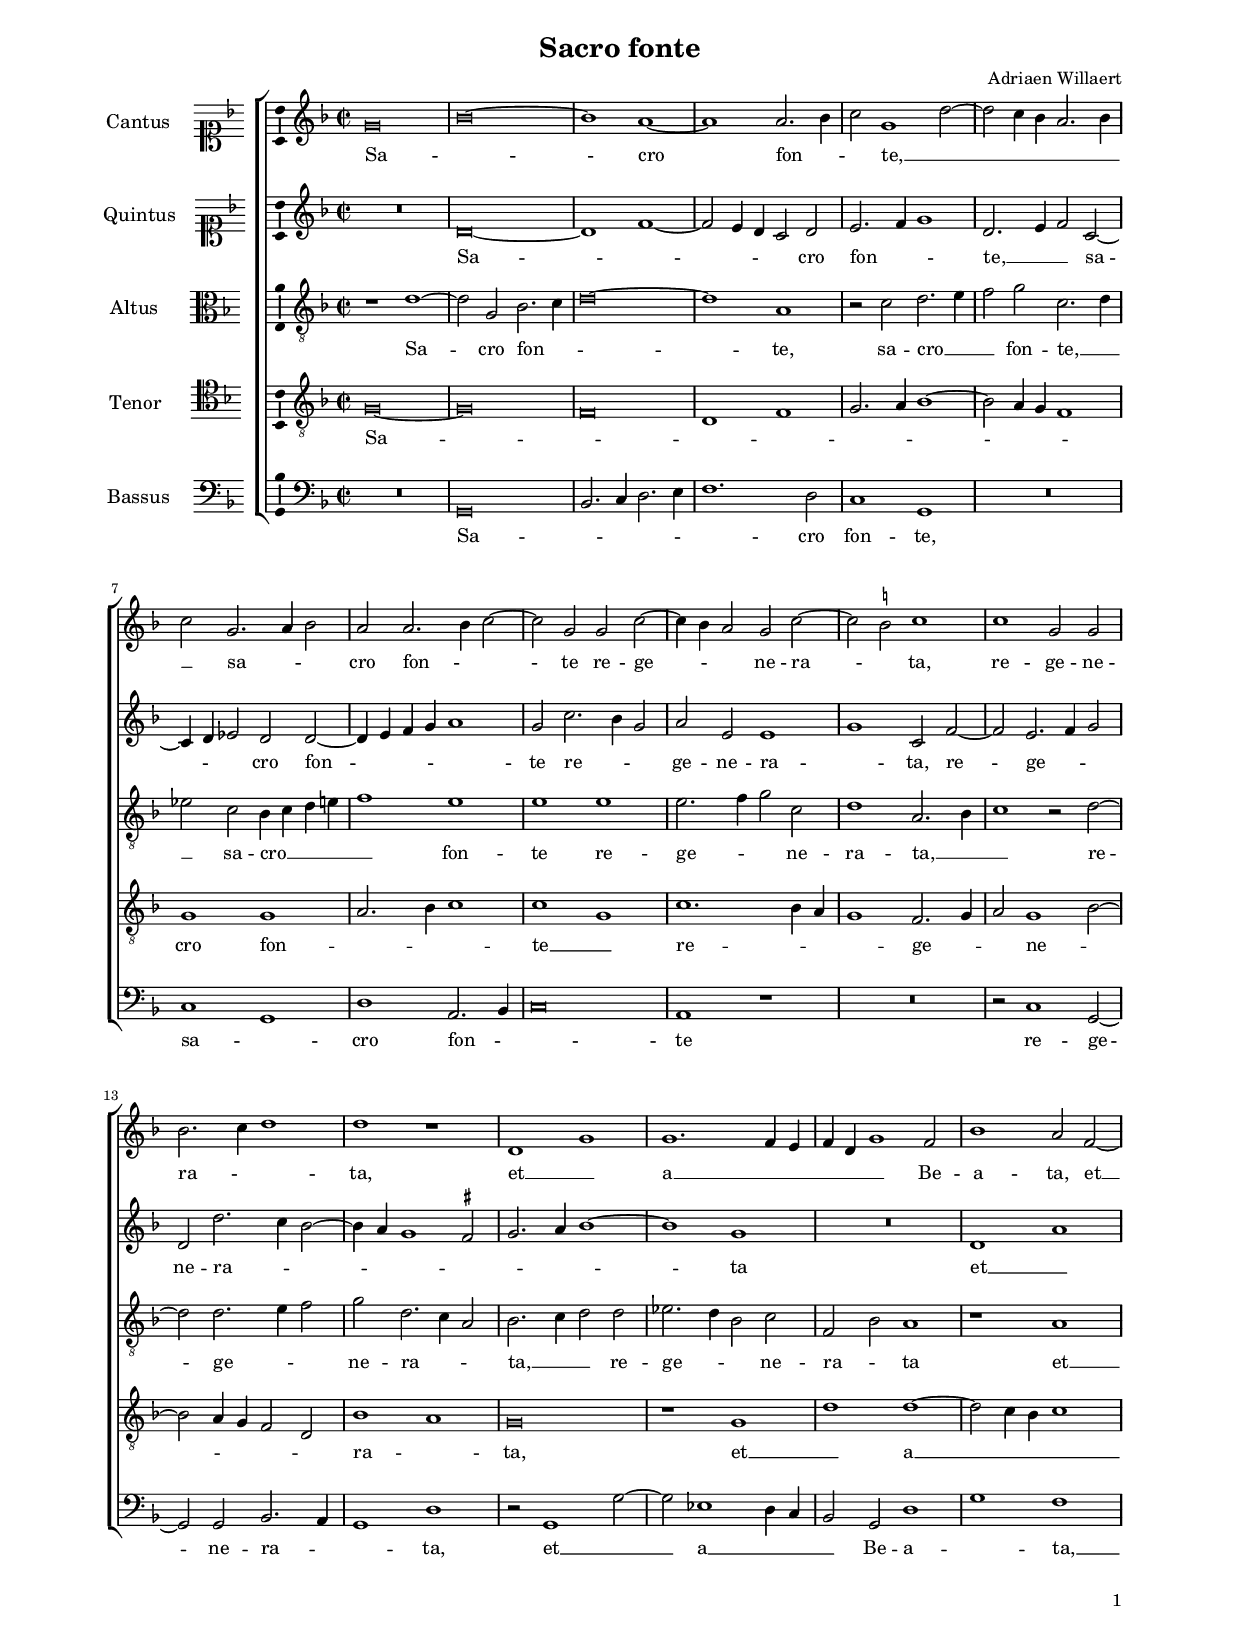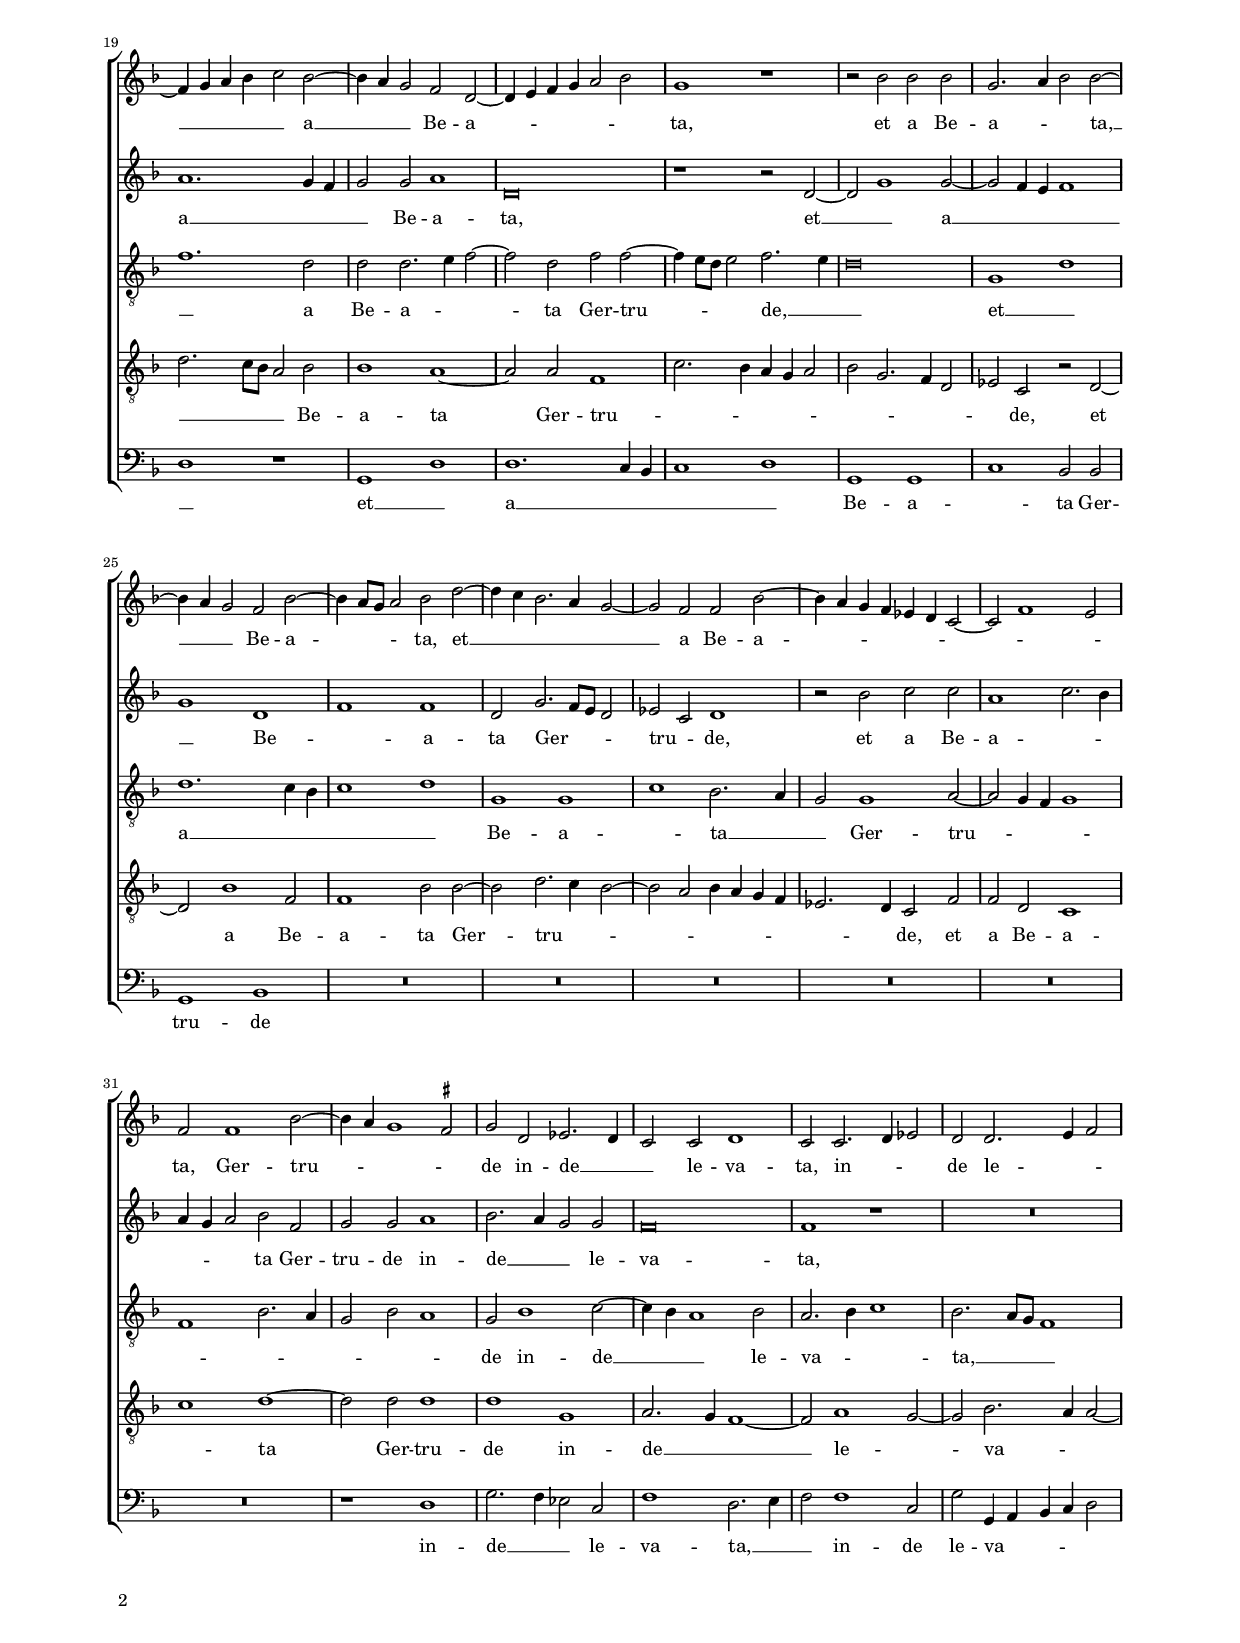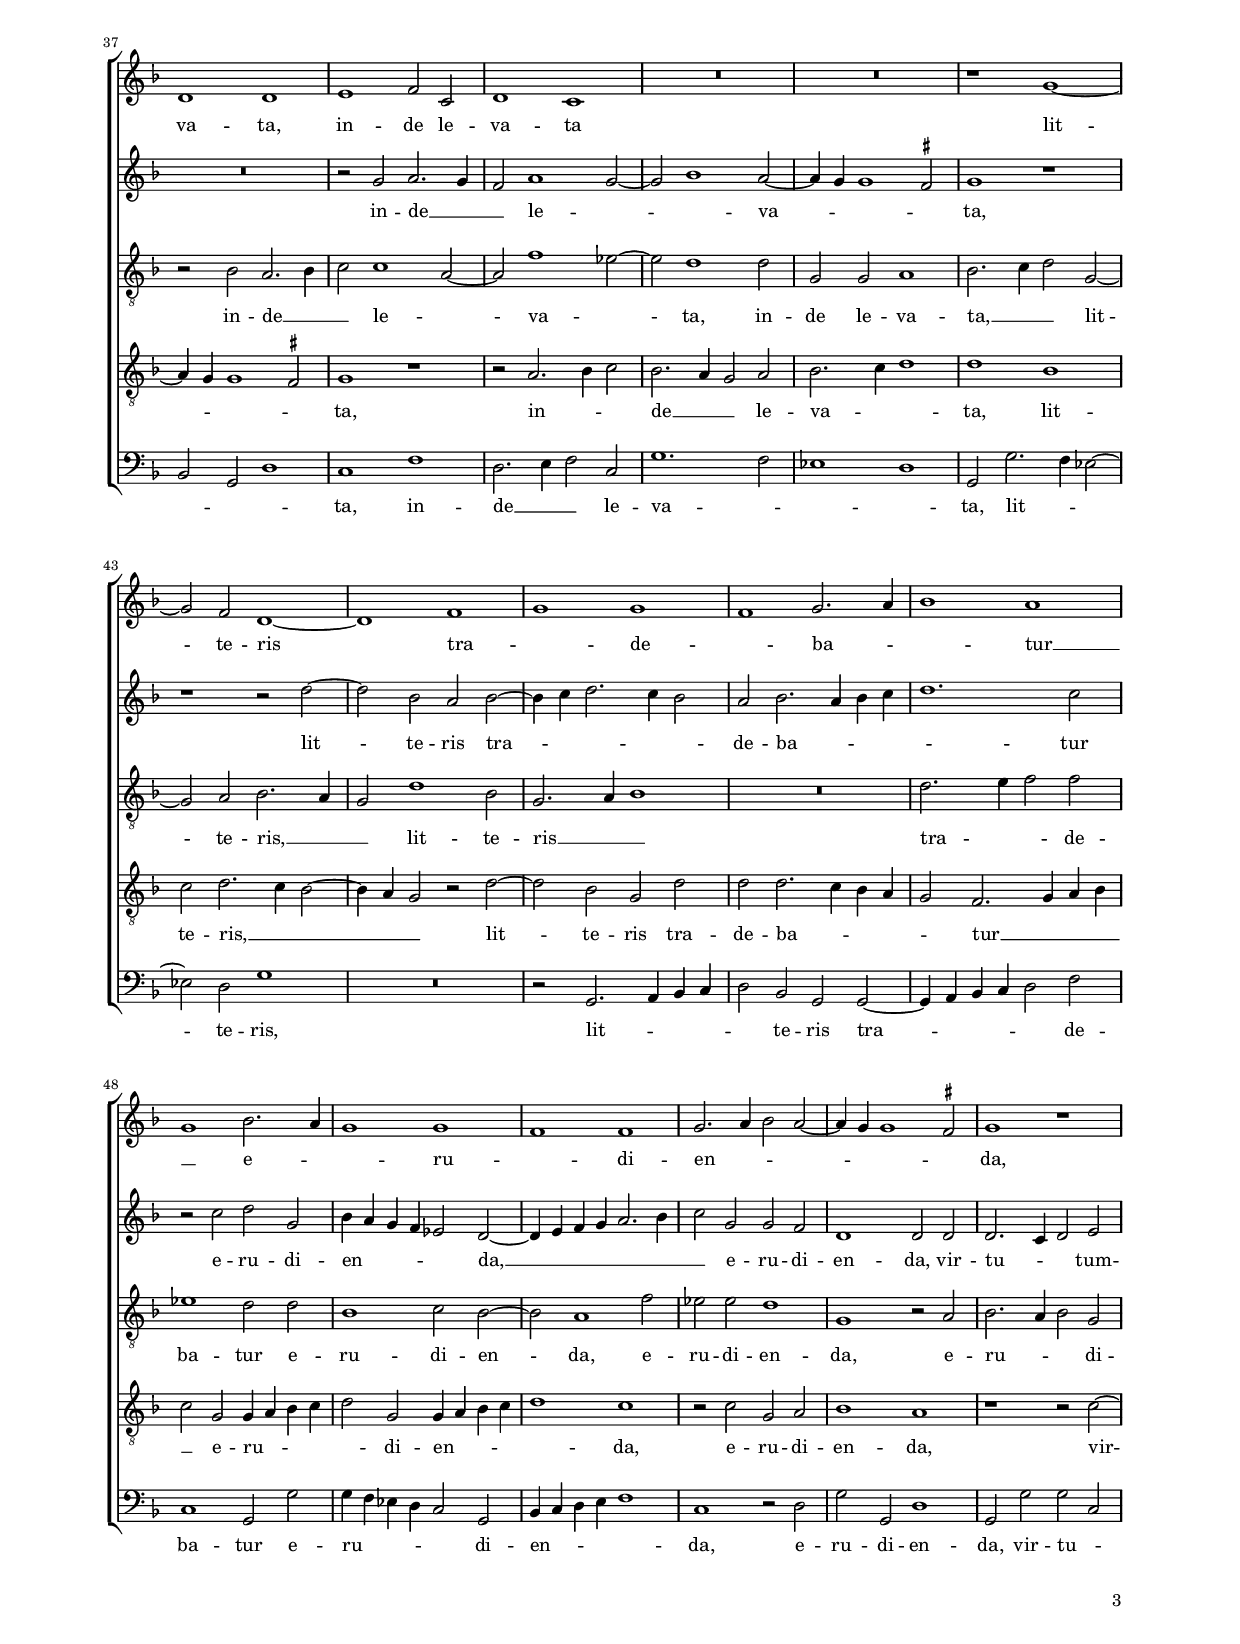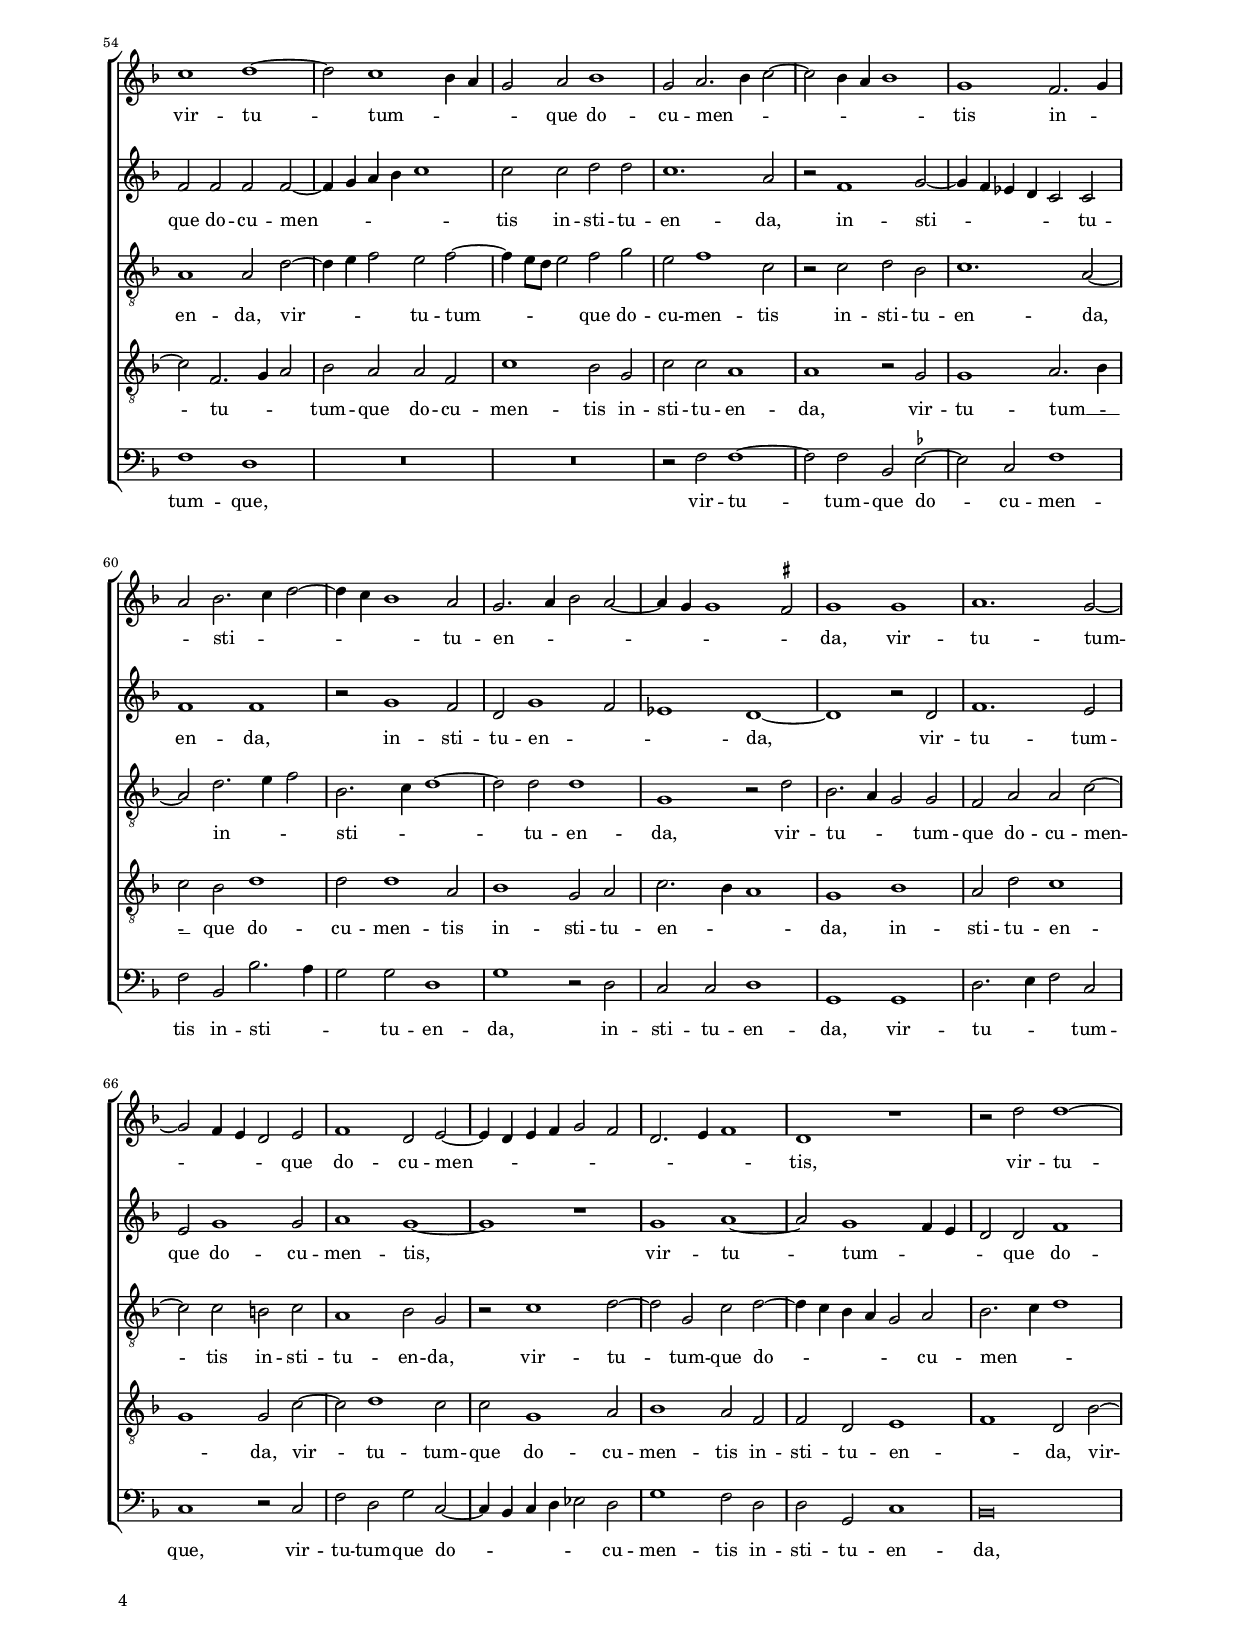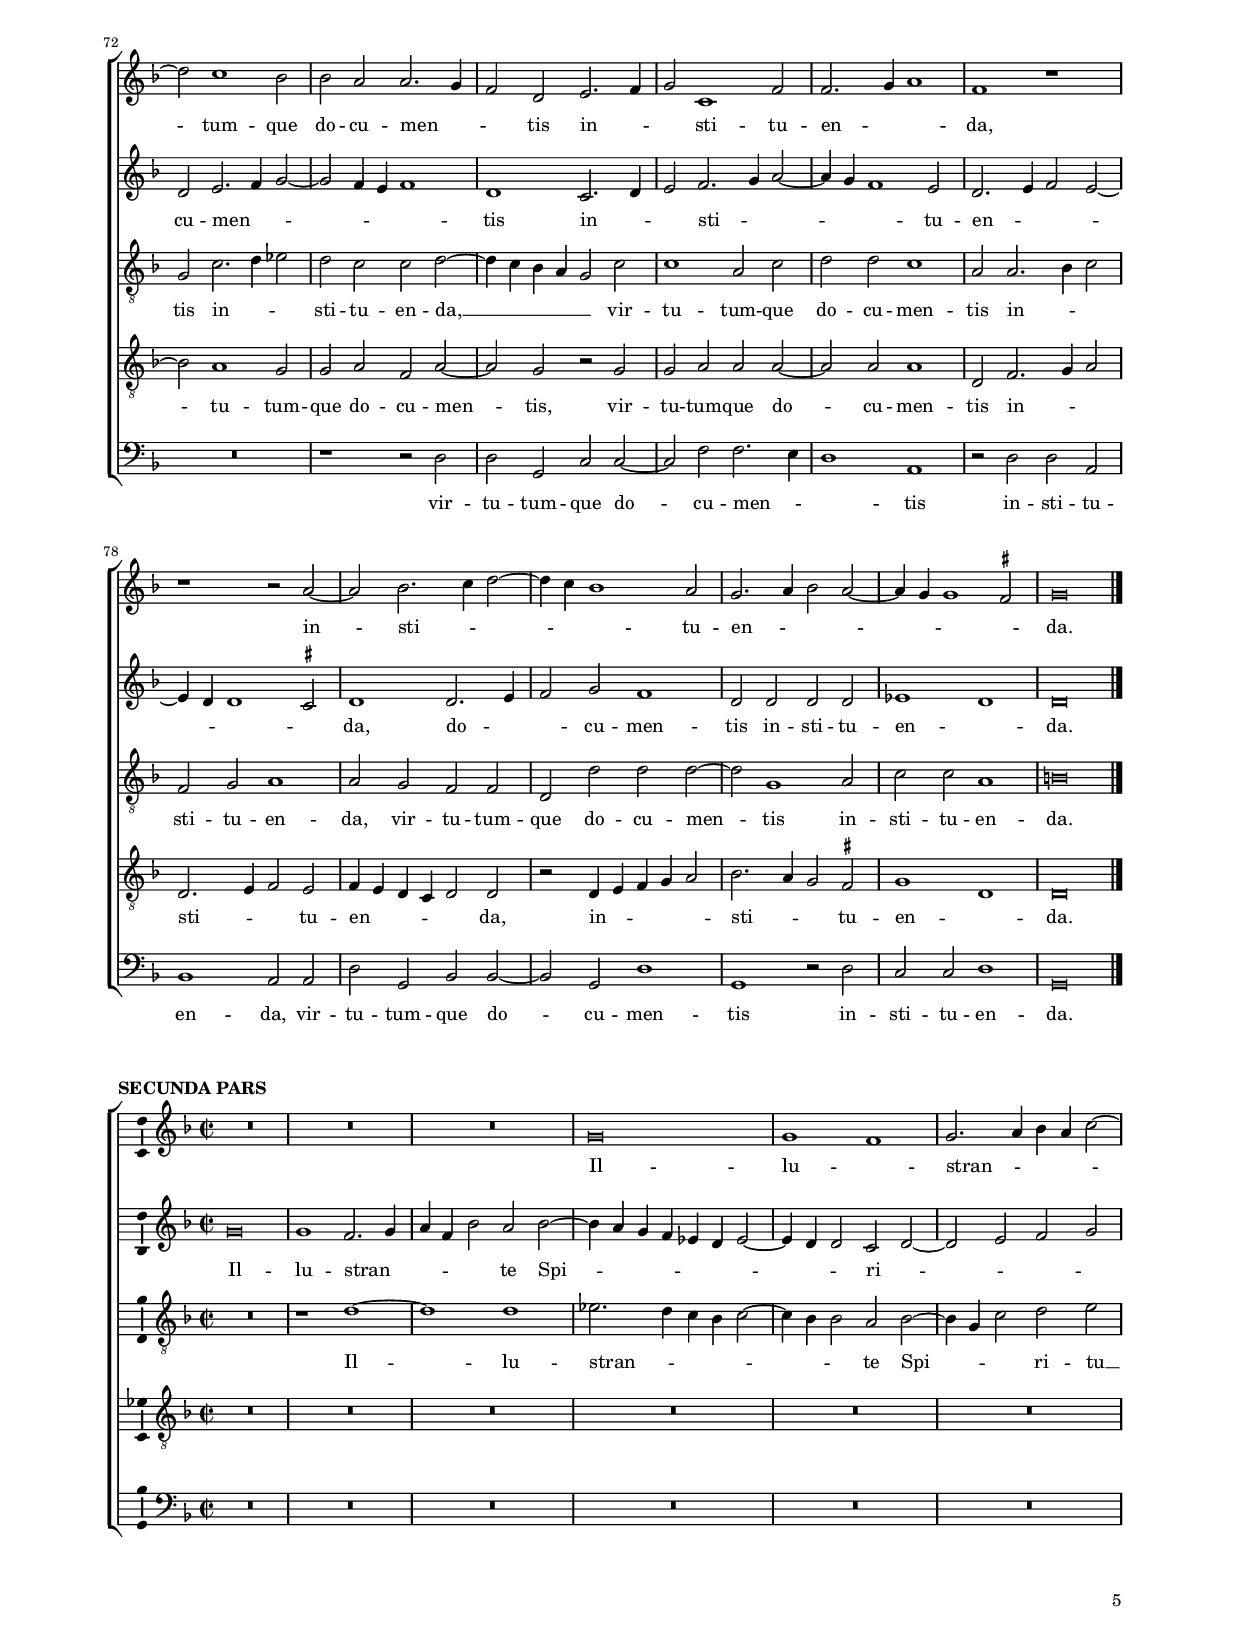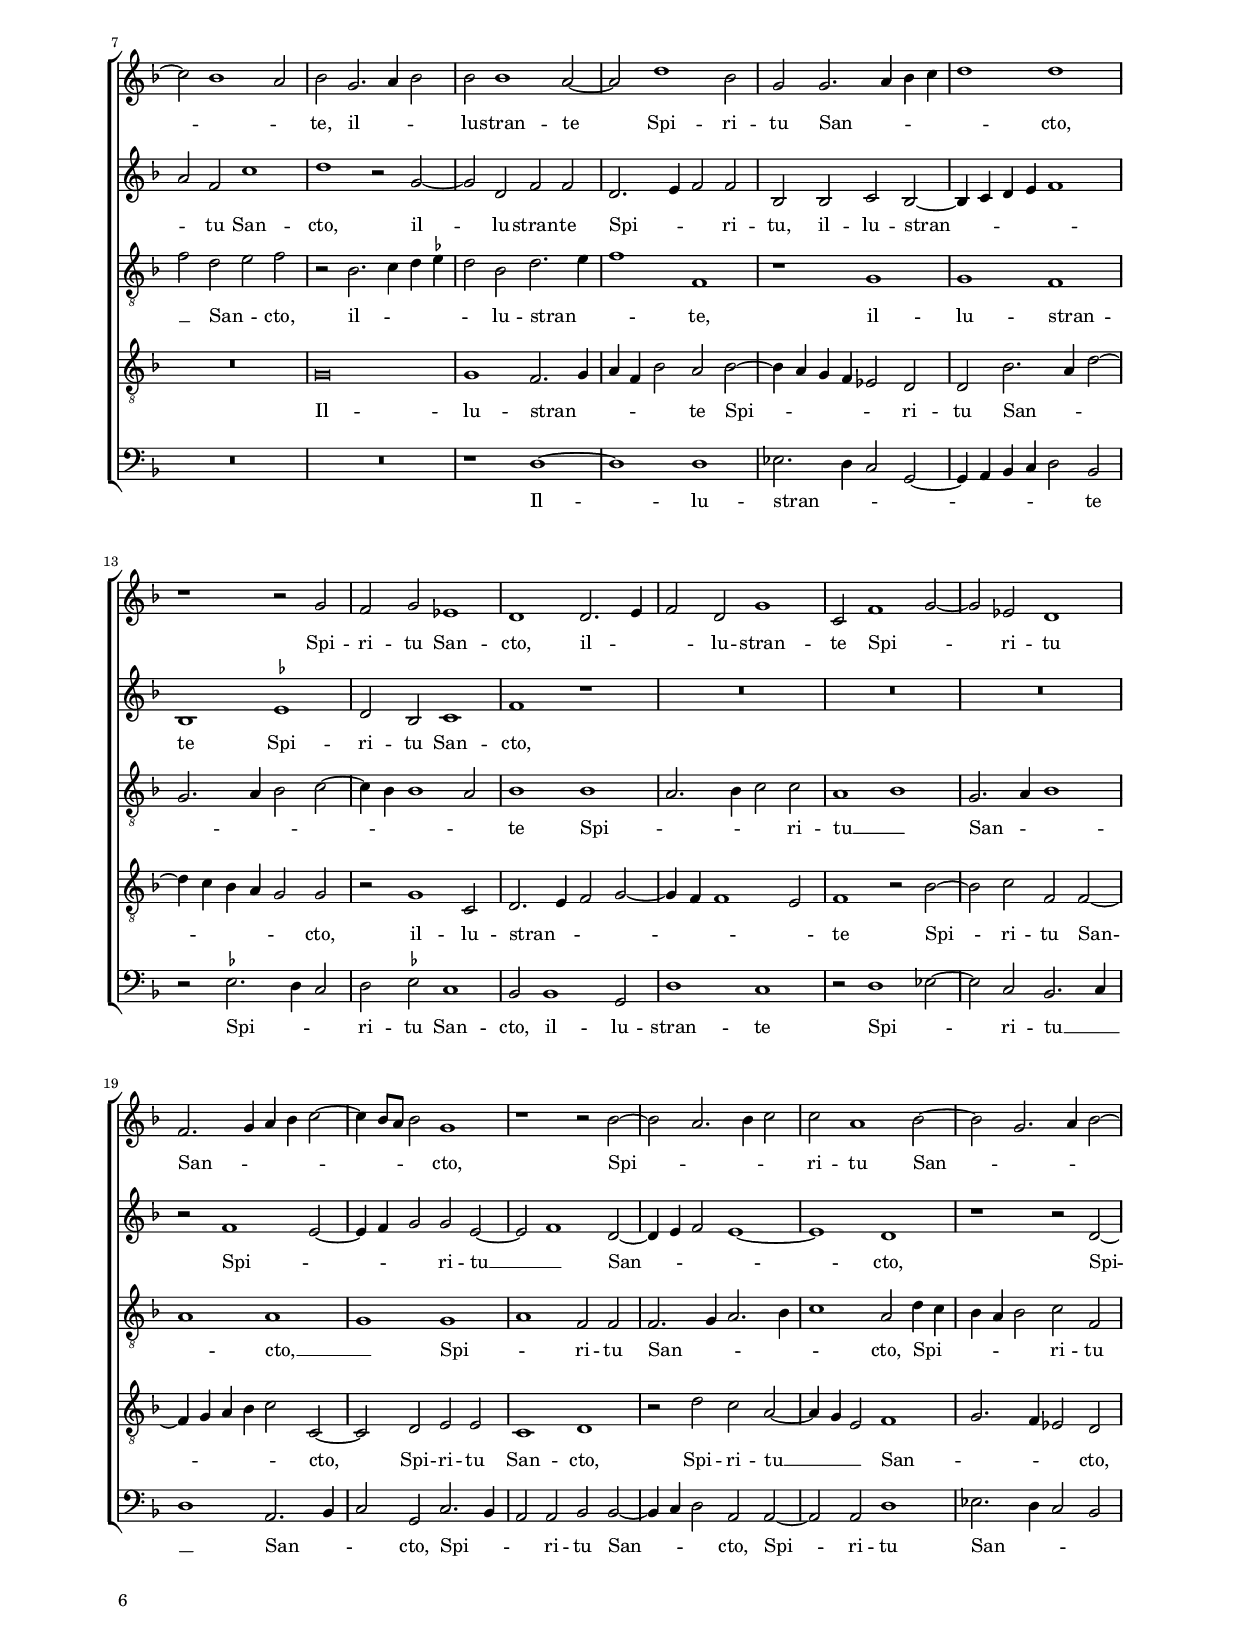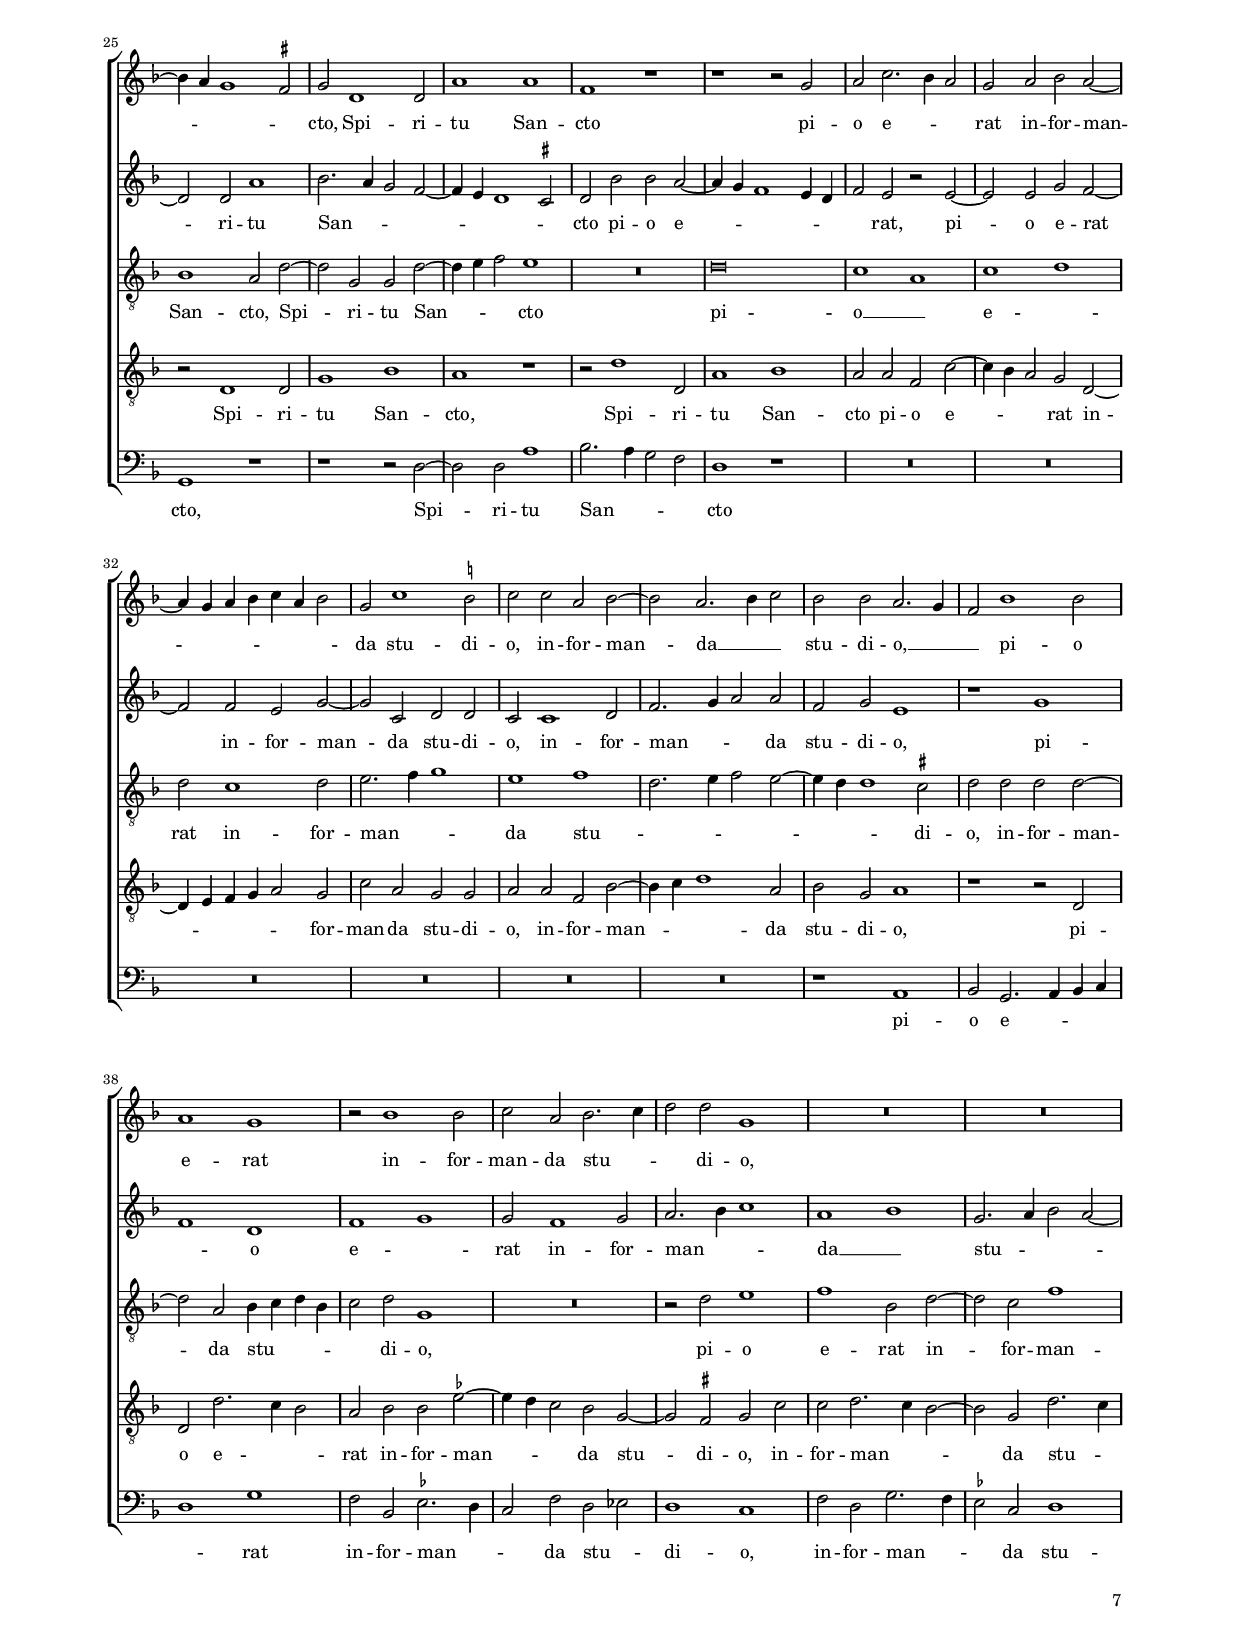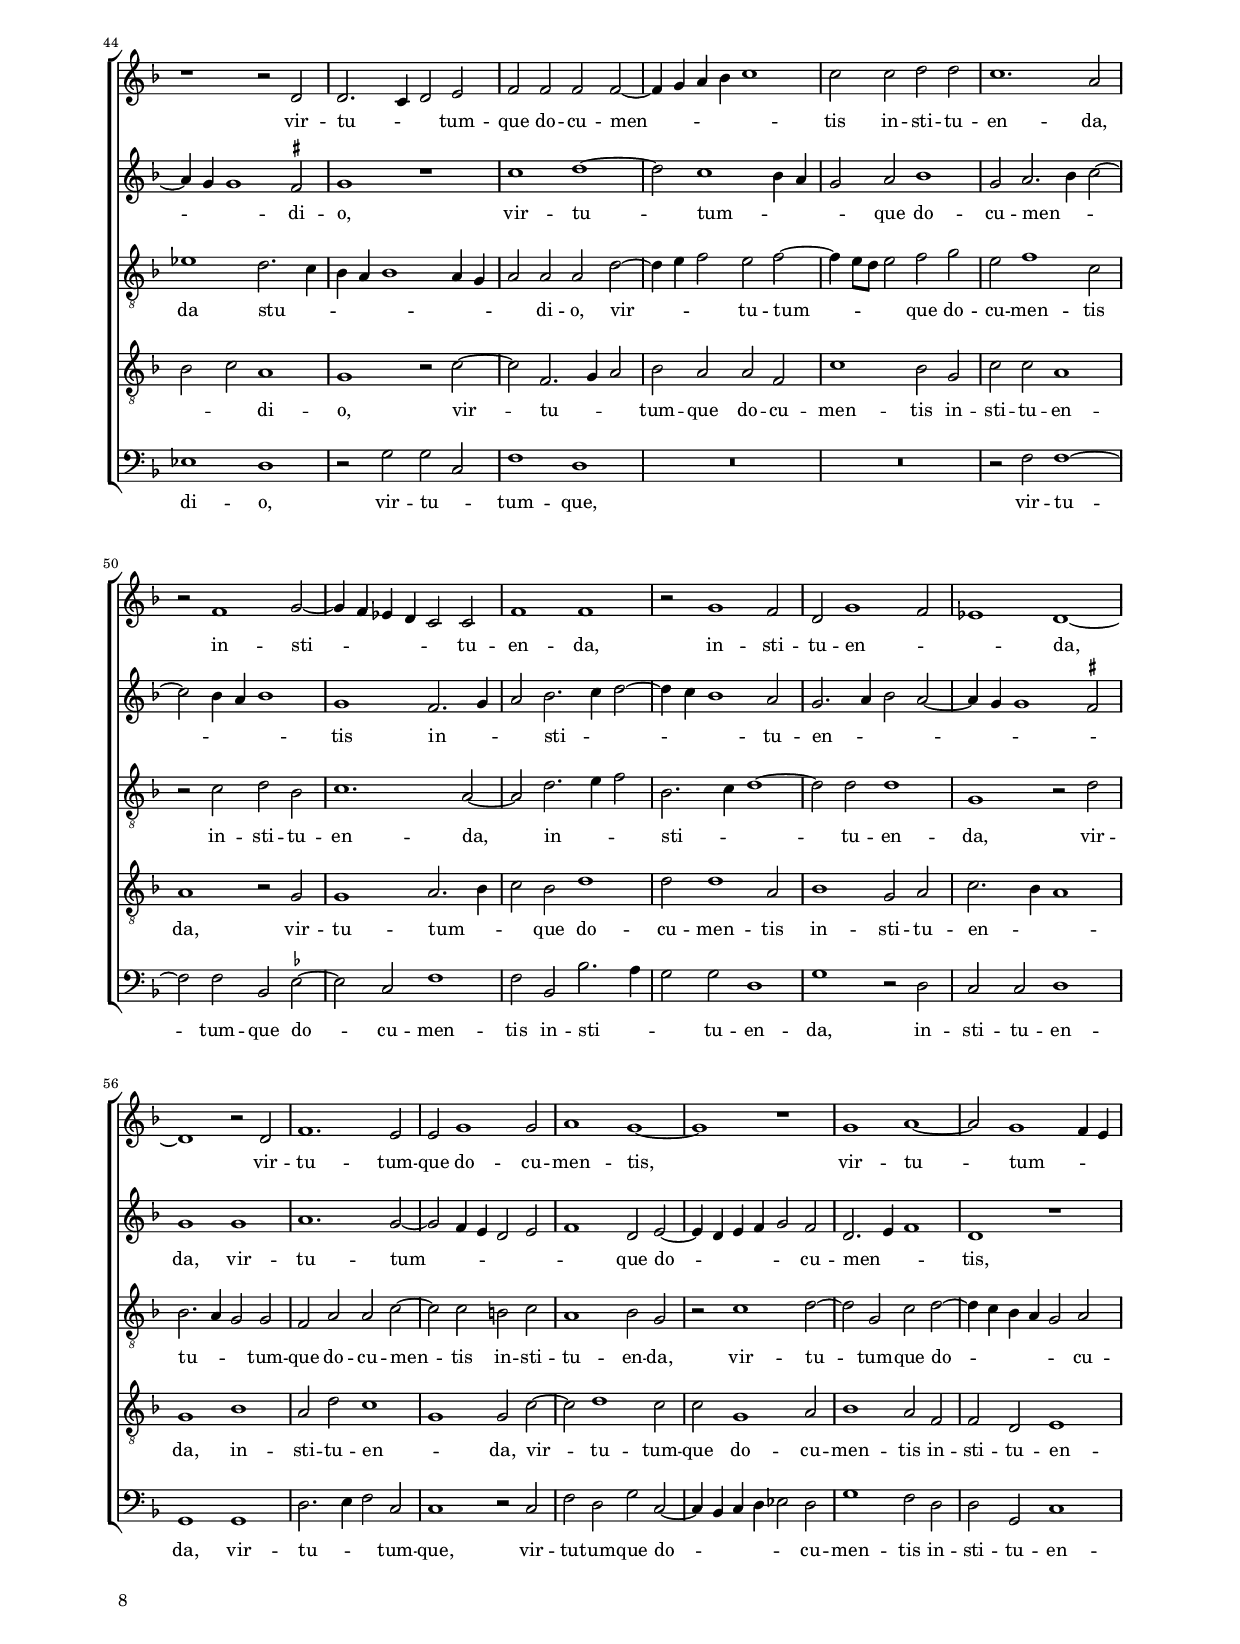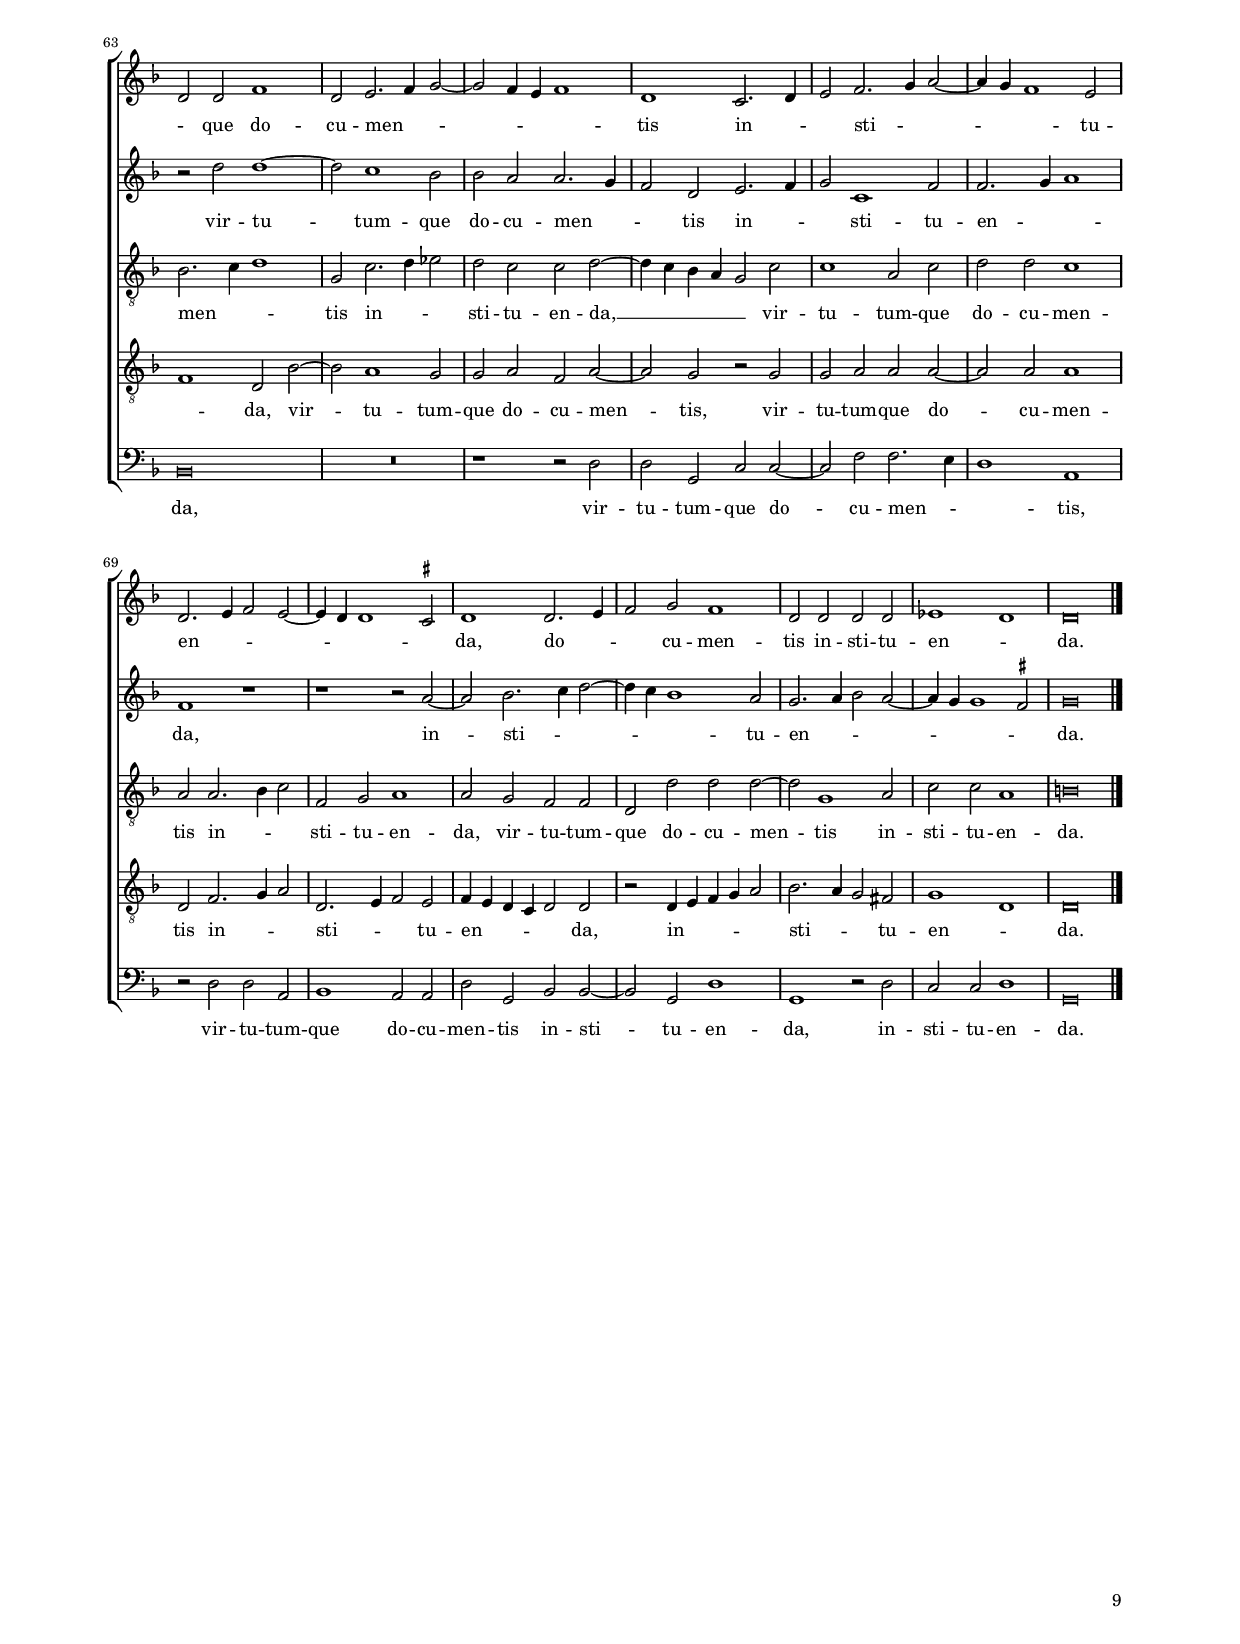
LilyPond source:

\header
{
  title="Sacro fonte"
  composer="Adriaen Willaert"
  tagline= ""
}

\version "2.20.0"
\language deutsch
#(set-global-staff-size 15)
% #(set-default-paper-size "letter")
#(ly:set-option 'point-and-click #f)

	
	ficta = { \once \set suggestAccidentals = ##t }
	
	forget = #(define-music-function (music) (ly:music?) #{
		\accidentalStyle forget
		$music
		\accidentalStyle default
		#})
	
\paper
	{
	top-margin = 1.8 \cm
	bottom-margin = 1.2 \cm
	left-margin = 2 \cm
	right-margin = 2 \cm
	ragged-bottom = ##f
	ragged-last-bottom = ##t
	print-page-number = ##f
	score-system-spacing = #'((basic-distance . 16) (minimum-distance . 14) (padding . 5) (strechability . 150))
	system-system-spacing = #'((basic-distance . 16) (minimum-distance . 14) (padding . 5) (strechability . 150))
    oddFooterMarkup=\markup   \fill-line { "" \fromproperty #'page:page-number-string }
    evenFooterMarkup=\markup  \fill-line { \fromproperty #'page:page-number-string "" }
    last-bottom-spacing = #'((basic-distance . 12) (minimum-distance . 7) (padding . 4))
%	systems-per-page = 3
%	page-count = 6
%	min-systems-per-page = 3
	}

global = {
    % \set Staff.autoBeaming = ##f
	\key f \major
	\time 2/2 \set Score.measureLength = #(ly:make-moment 2/1)
    \set Score.tempoHideNote = ##t
    \tempo 2 = 90
    \skip 1*2*83 \bar "|."
	}
	

incipitcantus = \markup { \score {
	{
	\set Staff.instrumentName = \markup { \fontsize #1 "Cantus" }
	\key f \major
	\clef soprano
	s4 \bar ""
	}
	\layout  {
	raggedright = ##t
	indent = 1.8 \cm
	line-width = 2.5 \cm
	\context { \Staff \remove Time_signature_engraver }
	\override Staff.Clef.Y-extent = #'(0 . 0)
	}} \hspace #1 }
  
      
incipitquintus = \markup { \score {
	{
	\set Staff.instrumentName = \markup { \fontsize #1 "Quintus" }
	\key f \major
	\clef soprano
	s4 \bar ""
	}
	\layout  {
	raggedright = ##t
	indent = 1.8 \cm
	line-width = 2.5 \cm
	\context { \Staff \remove Time_signature_engraver }
	\override Staff.Clef.Y-extent = #'(0 . 0)
	}} \hspace #1 }

      
incipitaltus = \markup { \score {
	{
	\set Staff.instrumentName = \markup { \fontsize #1 "Altus" }
	\key f \major
	\clef alto
	s4 \bar ""
	}
	\layout  {
	raggedright = ##t
	indent = 1.8 \cm
	line-width = 2.5 \cm
	\context { \Staff \remove Time_signature_engraver }
	\override Staff.Clef.Y-extent = #'(0 . 0)
	}} \hspace #1 }


incipittenor = \markup { \score {
	{
	\set Staff.instrumentName = \markup { \fontsize #1 "Tenor" }
	\key f \major
	\clef tenor
	s4 \bar ""
	}
	\layout  {
	raggedright = ##t
	indent = 1.8 \cm
	line-width = 2.5 \cm
	\context { \Staff \remove Time_signature_engraver }
	\override Staff.Clef.Y-extent = #'(0 . 0)
	}} \hspace #1 }
      
     
incipitbassus = \markup { \score {
	{
	\set Staff.instrumentName = \markup { \fontsize #1 "Bassus" }
	\key f \major
	\clef bass
	s4 \bar ""
	}
	\layout  {
	raggedright = ##t
	indent = 1.8 \cm
	line-width = 2.5 \cm
	\context { \Staff \remove Time_signature_engraver }
	\override Staff.Clef.Y-extent = #'(0 . 0)
	}} \hspace #1 }


cantus =  \relative c''
	{
	g\breve
	b\breve~
	b1 a~
	a1 a2. b4
%5
	c2 g1 d'2~ |
	d2 c4 b a2. b4
	c2 g2. a4 b2
	a2 a2. b4 c2~
	c2 g g c~
%10
	c4 b a2 g c~ |
	c2 \ficta h c1
	c1 g2 g
	b2. c4 d1
	d1 r
%15
	d,1 g |
	g1. f4 e
	f4 d g1 f2
	b1 a2 f~
	f4 g a b c2 b~
%20
	b4 a g2 f d~ |
	d4 e f g a2 b
	g1 r
	r2 b b b
	g2. a4 b2 b~
%25
	b4 a g2 f b~ |
	b4 a8 g a2 b d~
	d4 c b2. a4 g2~
	g2 f f b~
	b4 a g f es d c2~
%30
	c2 f1 e2 |
	f2 f1 b2~
	b4 a g1 \ficta fis2
	g2 d es2. d4
	c2 c d1
%35
	c2 c2. d4 es2 |
	d2 d2. e4 f2
	d1 d
	e1 f2 c
	d1 c
%40
	R\breve |
	R\breve
	r1 g'~
	g2 f d1~
	d1 f
%45
	g1 g |
	f1 g2. a4
	b1 a
	g1 b2. a4
	g1 g
%50
	f1 f |
	g2. a4 b2 a~
	a4 g g1 \ficta fis2
	g1 r
	c1 d~
%55
	d2 c1 b4 a |
	g2 a b1
	g2 a2. b4 c2~
	c2 b4 a b1
	g1 f2. g4
%60
	a2 b2. c4 d2~ |
	d4 c b1 a2
	g2. a4 b2 a~
	a4 g g1 \ficta fis2
	g1 g
%65
	a1. g2~ |
	g2 f4 e d2 e
	f1 d2 e~
	e4 d e f g2 f
	d2. e4 f1
%70
	d1 r |
	r2 d' d1~
	d2 c1 b2
	b2 a a2. g4
	f2 d e2. f4
%75
	g2 c,1 f2 |
	f2. g4 a1
	f1 r
	r1 r2 a~
	a2 b2. c4 d2~
%80
	d4 c b1 a2 |
	g2. a4 b2 a~
	a4 g g1 \ficta fis2
	g\breve |
	}


quintus =  \relative c''
    {
	R\breve
	d,\breve~
	d1 f~
	f2 e4 d c2 d
%5
	e2. f4 g1 |
	d2. e4 f2 c~
	c4 d es2 d d~
	d4 e f g a1
	g2 c2. b4 g2
%10
	a2 e e1 |
	g1 c,2 f~
	f2 e2. f4 g2
	d2 d'2. c4 b2~
	b4 a g1 \ficta fis2
%15
	g2. a4 b1~ |
	b1 g
	R\breve
	d1 a'
	a1. g4 f
%20
	g2 g a1 |
	d,\breve
	r1 r2 d~
	d2 g1 g2~
	g2 f4 e f1
%25
	g1 d |
	f1 f
	d2 g2. f8 e d2
	es2 c d1
	r2 b' c c
%30
	a1 c2. b4 |
	a4 g a2 b f
	g2 g a1
	b2. a4 g2 g
	f\breve
%35
	f1 r |
	R\breve
	R\breve
	r2 g a2. g4
	f2 a1 g2~
%40
	g2 b1 a2~ |
	a4 g g1 \ficta fis2
	g1 r
	r1 r2 d'~
	d2 b a b~
%45
	b4 c d2. c4 b2 |
	a2 b2. a4 b c
	d1. c2
	r2 c d g,
	b4 a g f es2 d~
%50
	d4 e f g a2. b4 |
	c2 g g f
	d1 d2 d
	d2. c4 d2 e
	f2 f f f~
%55
	f4 g a b c1 |
	c2 c d d
	c1. a2
	r2 f1 g2~
	g4 f es d c2 c
%60
	f1 f |
	r2 g1 f2
	d2 g1 f2
	es1 d~
	d1 r2 d
%65
	f1. e2 |
	e2 g1 g2
	a1 g~
	g1 r
	g1 a~
%70
	a2 g1 f4 e |
	d2 d f1
	d2 e2. f4 g2~
	g2 f4 e f1
	d1 c2. d4
%75
	e2 f2. g4 a2~ |
	a4 g f1 e2
	d2. e4 f2 e~
	e4 d d1 \ficta cis2
	d1 d2. e4
%80
	f2 g f1 |
	d2 d d d
	es1 d
	d\breve |
	}


altus =  \relative c'
	{
	r1 d~
	d2 g, b2. c4
	d\breve~
	d1 a
%5
	r2 c d2. e4 |
	f2 g c,2. d4
	es2 c b4 c d e
	f1 e
	e1 e
%10
	e2. f4 g2 c, |
	d1 a2. b4
	c1 r2 d~
	d2 d2. e4 f2
	g2 d2. c4 a2
%15
	b2. c4 d2 d |
	es2. d4 b2 c
	f,2 b a1
	r1 a
	f'1. d2
%20
	d2 d2. e4 f2~ |
	f2 d f f~
	f4 e8 d e2 f2. e4
	d\breve
	g,1 d'
%25
	d1. c4 b |
    c1 d1
    g,1	g1
    c1 b2. a4
    g2 g1 a2~
%30
	a2 g4 f g1 |
    f1 b2. a4
    g2 b a1
    g2 b1 c2~ 
    c4 b4 a1 b2
%35
	a2. b4 c1 |
    b2. a8 g f1
    r2 b a2. b4
    c2 c1 a2~ 
    a2 f'1 es2~
%40
	es2 d1 d2 |
    g,2 g a1
    b2. c4 d2 g,~ 
    g2 a2 b2. a4
    g2 d'1 b2
%45
	g2. a4 b1 |
	R\breve
    d2. e4 f2 f
    es1 d2 d
    b1 c2 b~
%50
	b2 a1 f'2 |
	es2 es d1
    g,1 r2 a
    b2. a4 b2 g
    a1 a2 d~
%55
	d4 e4 f2 e2 f2~ |
    f4 e8 d e2 f2 g
    e2 f1 c2
    r2 c d2 b
    c1. a2~
%60
	a2 d2. e4 f2 |
    b,2. c4 d1~ 
    d2 d2 d1
    g,1	r2 d'
    b2. a4 g2 g
%65
	f2 a a2 c~ |
    c2 c2 h2 c
    a1 b2 g
    r2 c1 d2~
    d2 g, c d~
%70
	d4 c4 b a g2 a |
    b2. c4 d1
    g,2 c2. d4 es2 
    d2 c c d~ 
    d4 c4 b a g2 c
%75
	c1 a2 c |
    d d c1
    a2 a2. b4 c2
    f,2 g a1
    a2 g f f
%80
	d2 d' d d~ | 
    d2 g,1 a2
    c2 c a1
	h\breve |
	}


tenor  =  \relative c'
	{
	g\breve~
	g\breve
	f\breve
	d1 f
%5
	g2. a4 b1~ |
	b2 a4 g f1
	g1 g
	a2. b4 c1
	c1 g
%10
	c1. b4 a |
	g1 f2. g4
	a2 g1 b2~
	b2 a4 g f2 d
	b'1 a
%15
	g\breve |
	r1 g
	d'1 d~
	d2 c4 b c1
	d2. c8 b a2 b
%20
	b1 a~ |
	a2 a f1
	c'2. b4 a g a2
	b2 g2. f4 d2
	es2 c r d~
%25
	d2 b'1 f2 |
	f1 b2 b~
	b2 d2. c4 b2~
	b2 a b4 a g f
	es2. d4 c2 f
%30
	f2 d c1 |
	c'1 d~
	d2 d d1
	d1 g,
	a2. g4 f1~
%35
	f2 a1 g2~ |
	g2 b2. a4 a2~
	a4 g g1 \ficta fis2
	g1 r
	r2 a2. b4 c2
%40
	b2. a4 g2 a |
	b2. c4 d1
	d1 b
	c2 d2. c4 b2~
	b4 a g2 r d'~
%45
	d2 b g d' |
	d2 d2. c4 b a
	g2 f2. g4 a b
	c2 g g4 a b c
	d2 g, g4 a b c
%50
	d1 c |
	r2 c g a
	b1 a
	r1 r2 c~
	c2 f,2. g4 a2
%55
	b2 a a f |
	c'1 b2 g
	c2 c a1
	a1 r2 g
	g1 a2. b4
%60
	c2 b d1 |
	d2 d1 a2
	b1 g2 a
	c2. b4 a1
	g1 b
%65
	a2 d c1 |
	g1 g2 c~
	c2 d1 c2
	c2 g1 a2
	b1 a2 f
%70
	f2 d e1 |
	f1 d2 b'~
	b2 a1 g2
	g2 a f a~
	a2 g r g
%75
	g2 a a a~ |
	a2 a a1
	d,2 f2. g4 a2
	d,2. e4 f2 e
	f4 e d c d2 d
%80
	r2 d4 e f g a2 |
	b2. a4 g2 \ficta fis 
	g1 d
	d\breve |
	}


bassus  =  \relative c
	{
	R\breve
	g\breve
	b2. c4 d2. e4
	f1. d2
%5
	c1 g |
	R\breve
	c1 g
	d'1 a2. b4
	c\breve
%10
	a1 r |
	R\breve
	r2 c1 g2~
	g2 g b2. a4
	g1 d'
%15
	r2 g,1 g'2~ |
	g2 es1 d4 c
	b2 g d'1
	g1 f
	d1 r
%20
	g,1 d' |
	d1. c4 b
	c1 d
	g,1 g
	c1 b2 b
%25
	g1 b |
	R\breve
	R\breve
	R\breve
	R\breve
%30
	R\breve |
	R\breve
	r1 d
	g2. f4 es2 c
	f1 d2. e4
%35
	f2 f1 c2 |
	g'2 g,4 a b c d2
	b2 g d'1
	c1 f
	d2. e4 f2 c
%40
	g'1. f2 |
	es1 d
	g,2 g'2. f4 es2~
	es2 d g1
	R\breve
%45
	r2 g,2. a4 b c |
	d2 b g g~
	g4 a b c d2 f
	c1 g2 g'
	g4 f es d c2 g
%50
	b4 c d e f1 |
	c1 r2 d
	g2 g, d'1
	g,2 g' g c,
	f1 d
%55
	R\breve |
	R\breve
	r2 f f1~
	f2 f b, \ficta es~
	\ficta es2 c f1
%60
	f2 b, b'2. a4 |
	g2 g d1
	g1 r2 d
	c2 c d1
	g,1 g
%65
	d'2. e4 f2 c |
	c1 r2 c
	f2 d g c,~
	c4 b c d es2 d
	g1 f2 d
%70
	d2 g, c1 |
	b\breve
	R\breve
	r1 r2 d
	d2 g, c c~
%75
	c2 f f2. e4 |
	d1 a
	r2 d d a
	b1 a2 a
	d2 g, b b~
%80
	b2 g d'1 |
	g,1 r2 d'
	c2 c d1
	g,\breve |
	}


lyricscantus = \lyricmode {
	Sa -- _ cro fon -- _ _ te, __ _ _ _ _ _ _ 
    sa -- _ _ cro fon -- _ _ te
    re -- ge -- _ _ ne -- ra -- _ ta,
    re -- ge -- ne -- ra -- _ _ ta,
    et __ _ a __ _ _ _ _ _ Be -- a -- ta,
    et __ _ _ _ _ a __ _ _ Be -- a -- _ _ _ _ _ ta,
    et a Be -- a -- _ _ ta, __ _ _ 
    Be -- a -- _ _ _ ta,
    et __ _ _ _ _ a Be -- a -- _ _ _ _ _ _ _ _ ta,
    Ger -- tru -- _ _ _ de
    in -- de __ _ _ le -- va -- ta,
    in -- _ _ de le -- _ _ va -- ta,
    in -- de le -- va -- ta
    lit -- te -- ris tra -- _ de -- _ ba -- _ _ tur __ _
    e -- _ _ ru -- _ di -- en -- _ _ _ _ _ _ da,
    vir -- tu -- tum -- _ _ _ que do -- cu -- men -- _ _ _ _ _ tis
    in -- _ _ sti -- _ _ _ _ tu -- en -- _ _ _ _ _ _ da,
    vir -- tu -- tum -- _ _ _ que do -- cu -- men -- _ _ _ _ _ _ _ _ tis,
    vir -- tu -- tum -- que do -- cu -- men -- _ _ tis
    in -- _ _ sti -- tu -- en -- _ _ da,
    in -- sti -- _ _ _ _ tu -- en -- _ _ _ _ _ _ da.
	}


lyricsquintus = \lyricmode {
	Sa -- _ _ _ _ cro fon -- _ _ te, __ _ _
    sa -- _ _ cro fon -- _ _ _ _ te
    re -- _ _ ge -- ne -- ra -- _ ta,
    re -- ge -- _ _ ne -- ra -- _ _ _ _ _ _ _ _ ta
    et __ _ a __ _ _ _ Be -- a -- ta,
    et __ _ a __ _ _ _ _ Be -- _ a -- ta Ger -- _ _ _ tru -- _ de,
    et a Be -- a -- _ _ _ _ _ ta Ger -- tru -- de
    in -- de __ _ _ le -- va -- ta,
    in -- de __ _ _ le -- _ _ va -- _ _ _ ta,
    lit -- te -- ris tra -- _ _ _ _ de -- ba -- _ _ _ _ tur
    e -- ru -- di -- en -- _ _ _ _ da, __ _ _ _ _ _ _
    e -- ru -- di -- en -- da,
    vir -- tu -- _ _ tum -- que do -- cu -- men -- _ _ _ _ tis
    in -- sti -- tu -- en -- da,
    in -- sti -- _ _ _ _ tu -- en -- da,
    in -- sti -- tu -- en -- _ _ da,
    vir -- tu -- tum -- que do -- cu -- men -- tis,
    vir -- tu -- tum -- _ _ _ que do -- cu -- men -- _ _ _ _ _ tis
    in -- _ _ sti -- _ _ _ _ tu -- en -- _ _ _ _ _ _ da,
    do -- _ _ cu -- men -- tis
    in -- sti -- tu -- en -- _ da.
	}


lyricsaltus = \lyricmode {
	Sa -- cro fon -- _ _ te,
    sa -- cro __ _ _ fon -- te, __ _ _
    sa -- cro __ _ _ _ _ fon -- te
    re -- ge -- _ _ ne -- ra -- ta, __ _ _
    re -- ge -- _ _ ne -- ra -- _ _ ta, __ _ _
    re -- ge -- _ _ ne -- ra -- _ ta
    et __ _ a Be -- a -- _ _ ta Ger -- tru -- _ _ _ de, __ _ _
    et __ _ a __ _ _ _ _ Be -- a -- _ ta __ _ _ Ger -- tru -- _ _ _ _ _ _ _ _ _ de
    in -- de __ _ _ le -- va -- _ _ ta, __ _ _ _
    in -- de __ _ _ le -- _ va -- _ ta,
    in -- de le -- va -- ta, __ _ _
    lit -- te -- ris, __ _ _ 
    lit -- te -- ris __ _ _ tra -- _ _ de -- ba -- tur
    e -- ru -- di -- en -- da,
    e -- ru -- di -- en -- da,
    e -- ru -- _ _ di -- en -- da,
    vir -- _ _ tu -- tum -- _ _ _ que do -- cu -- men -- tis
    in -- sti -- tu -- en -- da,
    in -- _ _ sti -- _ _ tu -- en -- da,
    vir -- tu -- _ _ tum -- que do -- cu -- men -- tis
    in -- sti -- tu -- en -- da,
    vir -- tu -- tum -- que do -- _ _ _ _ cu -- men -- _ _ tis
    in -- _ _ sti -- tu -- en -- da, __ _ _ _ _
    vir -- tu -- tum -- que do -- cu -- men -- tis
    in -- _ _ sti -- tu -- en -- da,
    vir -- tu -- tum -- que do -- cu -- men -- tis
    in -- sti -- tu -- en -- da.
	}


lyricstenor = \lyricmode {
	Sa -- _ _ _ _ _ _ _ _ _ cro fon -- _ _ _ te __ _
    re -- _ _ _ ge -- _ _ ne -- _ _ _ _ _ ra -- _ ta,
    et __ _ a __ _ _ _ _ _ _ _ Be -- a -- ta Ger -- tru -- _ _ _ _ _ _ _ _ _ _ de,
    et a Be -- a -- ta Ger -- tru -- _ _ _ _ _ _ _ _ _ de,
    et a Be -- a -- _ ta Ger -- tru -- de
    in -- de __ _ _ le -- _ va -- _ _ _ _ _ ta,
    in -- _ _ de __ _ _ le -- va -- _ _ ta,
    lit -- te -- ris, __ _ _ _ _
    lit -- te -- ris tra -- de -- ba -- _ _ _ _ tur __ _ _ _ _
    e -- ru -- _ _ _ _ di -- en -- _ _ _ _ da,
    e -- ru -- di -- en -- da,
    vir -- tu -- _ _ tum -- que do -- cu -- men -- tis
    in -- sti -- tu -- en -- da,
    vir -- tu -- tum -- __ _ _ que do -- cu -- men -- tis
    in -- sti -- tu -- en -- _ _ da,
    in -- sti -- tu -- en -- _ da,
    vir -- tu -- tum -- que do -- cu -- men -- tis
    in -- sti -- tu -- en -- _ da,
    vir -- tu -- tum -- que do -- cu -- men -- tis,
    vir -- tu -- tum -- que do -- cu -- men -- tis
    in -- _ _ sti -- _ _ tu -- en -- _ _ _ _ da,
    in -- _ _ _ _ sti -- _ _ tu -- en -- _ da.
	}


lyricsbassus = \lyricmode {
	Sa -- _ _ _ _ _ cro fon -- te,
    sa -- _ cro fon -- _ _ te
    re -- ge -- ne -- ra -- _ _ ta,
    et __ _ a __ _ _ _ Be -- a -- _ ta, __ _
    et __ _ a __ _ _ _ _ Be -- a -- _ ta Ger -- tru -- de
    in -- de __ _ _ le -- va -- ta, __ _ _
    in -- de le -- va -- _ _ _ _ _ _ _ ta,
    in -- de __ _ _ le -- va -- _ _ _ ta,
    lit -- _ _ te -- ris,
    lit -- _ _ _ _ te -- ris tra -- _ _ _ _ de -- ba -- tur
    e -- ru -- _ _ _ _ di -- en -- _ _ _ _ da,
    e -- ru -- di -- en -- da,
    vir -- tu -- _ tum -- que,
    vir -- tu -- tum -- que do -- cu -- men -- tis
    in -- sti -- _ _ tu -- en -- da,
    in -- sti -- tu -- en -- da,
    vir -- tu -- _ _ tum -- que,
    vir -- tu -- tum -- que do -- _ _ _ _ cu -- men -- tis
    in -- sti -- tu -- en -- da,
    vir -- tu -- tum -- que do -- cu -- men -- _ _ tis
    in -- sti -- tu -- en -- da,
    vir -- tu -- tum -- que do -- cu -- men -- tis
    in -- sti -- tu -- en -- da.
	}


\score
{  
	\transpose c c {
	\new ChoirStaff \with { \override StaffGrouper.staff-staff-spacing.basic-distance = #12 }
	<<

	\new Staff << \global
	\new Voice="v1" {
		\set Staff.instrumentName=\incipitcantus
		\set Staff.midiInstrument = "reed organ"
		\clef violin
		\cantus }
	\new Lyrics \lyricsto "v1" {\lyricscantus }
	>>


	\new Staff << \global
	\new Voice="v5" {
		\set Staff.instrumentName=\incipitquintus
		\set Staff.midiInstrument = "reed organ"
		\clef violin
		\quintus}
	\new Lyrics \lyricsto "v5" {\lyricsquintus }
	>>
    

	\new Staff << \global
	\new Voice="v2" {
		\set Staff.instrumentName=\incipitaltus
		\set Staff.midiInstrument = "reed organ"
                \clef "G_8"
		\altus}
	\new Lyrics \lyricsto "v2" {\lyricsaltus }
	>>


	\new Staff << \global
	\new Voice="v3" {
		\set Staff.instrumentName=\incipittenor
		\set Staff.midiInstrument = "reed organ"
		\clef "G_8"
		\tenor }
	\new Lyrics \lyricsto "v3" {\lyricstenor }
	>>


	\new Staff << \global
	\new Voice="v4" {
		\set Staff.instrumentName=\incipitbassus
		\set Staff.midiInstrument = "reed organ"
		\clef bass
		\bassus }
	\new Lyrics \lyricsto "v4" {\lyricsbassus}
	>>

	>>
	} % transpose

	\layout
	{
	indent = 2.5 \cm
	\context { \Staff \override TimeSignature.break-visibility = #end-of-line-invisible }
	\context { \Lyrics \override VerticalAxisGroup.nonstaff-relatedstaff-spacing.padding = #1.4 }
%	\context { \Lyrics \override LyricText.font-size = #1 }
	\context { \Staff \consists "Ambitus_engraver" }
	\context { \Score \override BarNumber.padding = #2 }
	\context { \Voice \override NoteHead.style = #'baroque }
	}


\midi
	{
	}

}

%%%%%%%%%%%%%%%%%%%%  SECUNDA PARS %%%%%%%%%%%%%%%%%%%%


global = {
	\key f \major
	\time 2/2 \set Score.measureLength = #(ly:make-moment 2/1)
    \set Score.tempoHideNote = ##t
    \tempo 2 = 90
    \skip 1*2*75 \bar "|."
	}


cantus =  \relative c''
	{
    R\breve    
	R\breve
	R\breve
	g\breve
%5
	g1 f |
	g2. a4 b a c2~
	c2 b1 a2
	b2 g2. a4 b2
	b2 b1 a2~
%10
	a2 d1 b2 |
	g2 g2. a4 b c
	d1 d
	r1 r2 g,
	f2 g es1
%15
	d1 d2. e4 |
	f2 d g1
	c,2 f1 g2~
	g2 es d1
	f2. g4 a b c2~
%20
    c4 b8 a b2 g1 |	
	r1 r2 b~
	b2 a2. b4 c2
	c2 a1 b2~
	b2 g2. a4 b2~
%25
	b4 a g1 \ficta fis2 |
	g2 d1 d2
	a'1 a
	f1 r
	r1 r2 g
%30
	a2 c2. b4 a2 |
	g2 a b a~
	a4 g a b c a b2
	g2 c1 \ficta h2
	c2 c a b~
%35
	b2 a2. b4 c2 |
	b2 b a2. g4
	f2 b1 b2
	a1 g
	r2 b1 b2
%40
	c2 a b2. c4 |
	d2 d g,1
	R\breve
	R\breve
	r1 r2 d
%45
	d2. c4 d2 e |
	f2 f f f~
	f4 g a b c1
	c2 c d d
	c1. a2
%50
	r2 f1 g2~ |
	g4 f es d c2 c
	f1 f
	r2 g1 f2
	d2 g1 f2
%55
	es1 d~ |
	d1 r2 d
	f1. e2
	e2 g1 g2
	a1 g~
%60
	g1 r |
	g1 a~
	a2 g1 f4 e
	d2 d f1
	d2 e2. f4 g2~
%65
	g2 f4 e f1 |
	d1 c2. d4
	e2 f2. g4 a2~
	a4 g f1 e2
	d2. e4 f2 e~
%70
	e4 d d1 \ficta cis2 |
	d1 d2. e4
	f2 g f1
	d2 d d d
	es1 d
%75
	d\breve |
	}


quintus =  \relative c''
    {
	g\breve
	g1 f2. g4
	a4 f b2 a b~
	b4 a g f es d es2~
%5
	es4 d d2 c d~ |
	d2 e f g
	a2 f c'1
	d1 r2 g,~
	g2 d f f
%10
	d2. e4 f2 f  |
	b,2 b c b~
	b4 c d e f1
	b,1 \ficta es
	d2 b c1
%15
	f1 r |
	R\breve
	R\breve
	R\breve
	r2 f1 e2~
%20
	e4 f g2 g e~ |
	e2 f1 d2~
	d4 e f2 e1~
	e1 d
	r1 r2 d~
%25
	d2 d a'1 |
	b2. a4 g2 f~
	f4 e d1 \ficta cis2
	d2 b' b a~
	a4 g f1 e4 d
%30
	f2 e r e~ |
	e2 e g f~
	f2 f e g~
	g2 c, d d
	c2 c1 d2
%35
	f2. g4 a2 a |
	f2 g e1
	r1 g
	f1 d
	f1 g
%40
	g2 f1 g2 |
	a2. b4 c1
	a1 b
	g2. a4 b2 a~
	a4 g g1 \ficta fis2
%45
	g1 r |
	c1 d~
	d2 c1 b4 a
	g2 a b1
	g2 a2. b4 c2~
%50
	c2 b4 a b1 |
	g1 f2. g4
	a2 b2. c4 d2~
	d4 c b1 a2
	g2. a4 b2 a~
%55
	a4 g g1 \ficta fis2 |
	g1 g
	a1. g2~
	g2 f4 e d2 e
	f1 d2 e~
%60
	e4 d e f g2 f |
	d2. e4 f1
	d1 r
	r2 d' d1~
	d2 c1 b2
%65
	b2 a a2. g4 |
	f2 d e2. f4
	g2 c,1 f2
	f2. g4 a1
	f1 r
%70
	r1 r2 a~ |
	a2 b2. c4 d2~
	d4 c b1 a2
	g2. a4 b2 a~
	a4 g g1 \ficta fis2
%75
	g\breve |
	}


altus =  \relative c'
	{
	R\breve
	r1 d~
	d1 d
	es2. d4 c b c2~
%5
	c4 b b2 a b~ |
	b4 g c2 d e
	f2 d e f
	r2 b,2. c4 d \ficta es
	d2 b d2. e4
%10
	f1 f, |
	r1 g
	g1 f
	g2. a4 b2 c~
	c4 b b1 a2
%15
	b1 b |
	a2. b4 c2 c
	a1 b
	g2. a4 b1
	a1 a
%20
	g1 g |
	a1 f2 f
	f2. g4 a2. b4
	c1 a2 d4 c
	b4 a b2 c f,
%25
	b1 a2 d~ |
	d2 g, g d'~
	d4 e f2 e1
	R\breve
	d\breve
%30
	c1 a |
	c1 d
	d2 c1 d2
	e2. f4 g1
	e1 f
%35
	d2. e4 f2 e~ |
	e4 d d1 \ficta cis2
	d2 d d d~
	d2 a b4 c d b
	c2 d g,1
%40
	R\breve |
	r2 d' e1
	f1 b,2 d~
	d2 c f1
	es1 d2. c4
%45
	b4 a b1 a4 g |
	a2 a a d~
	d4 e f2 e f~
	f4 e8 d e2 f g
	e2 f1 c2
%50
	r2 c d b |
	c1. a2~
	a2 d2. e4 f2
	b,2. c4 d1~
	d2 d d1
%55
	g,1 r2 d' |
	b2. a4 g2 g
	f2 a a c~
	c2 c h c
	a1 b2 g
%60
	r2 c1 d2~ |
	d2 g, c d~
	d4 c b a g2 a
	b2. c4 d1
	g,2 c2. d4 es2
%65
	d2 c c d~ |
	d4 c b a g2 c
	c1 a2 c
	d2 d c1
	a2 a2. b4 c2
%70
	f,2 g a1 |
	a2 g f f
	d2 d' d d~
	d2 g,1 a2
	c2 c a1
%75
	h\breve |
	}


tenor  =  \relative c'
	{
	R\breve
	R\breve
	R\breve
	R\breve
%5
	R\breve |
	R\breve
	R\breve
	g\breve
	g1 f2. g4
%10
	a4 f b2 a b~ |
	b4 a g f es2 d
	d2 b'2. a4 d2~
	d4 c b a g2 g
	r2 g1 c,2
%15
	d2. e4 f2 g~ |
	g4 f f1 e2
    f1 r2 b~
	b2 c f, f~
	f4 g a b c2 c,~
%20
	c2 d e e |
	c1 d
	r2 d' c a~
	a4 g e2 f1
	g2. f4 es2 d
%25
	r2 d1 d2 |
	g1 b
	a1 r
	r2 d1 d,2
	a'1 b
%30
	a2 a f c'~ |
	c4 b a2 g d~
	d4 e f g a2 g
	c2 a g g
	a2 a f b~
%35
	b4 c d1 a2 |
	b2 g a1
	r1 r2 d,
	d2 d'2. c4 b2
	a2 b b \ficta es~
%40
	es4 d c2 b g~ |
	g2 \ficta fis g c
	c2 d2. c4 b2~
	b2 g d'2. c4
	b2 c a1
%45
	g1 r2 c~ |
	c2 f,2. g4 a2
	b2 a a f
	c'1 b2 g
	c2 c a1
%50
	a1 r2 g |
	g1 a2. b4
	c2 b d1
	d2 d1 a2
	b1 g2 a
%55
	c2. b4 a1 |
	g1 b
	a2 d c1
	g1 g2 c~
	c2 d1 c2
%60
	c2 g1 a2 |
	b1 a2 f
	f2 d e1
	f1 d2 b'~
	b2 a1 g2
%65
	g2 a f a~ |
	a2 g r2 g
	g2 a a a~
	a2 a a1
	d,2 f2. g4 a2
%70
	d,2. e4 f2 e |
	f4 e d c d2 d
	r2 d4 e f g a2
	b2. a4 g2 fis
	g1 d
%75
	d\breve |
	}


bassus  =  \relative c
	{
	R\breve
	R\breve
	R\breve
	R\breve
%5
	R\breve |
	R\breve
	R\breve
	R\breve
	r1 d~
%10
	d1 d |
	es2. d4 c2 g~
	g4 a b c d2 b
	r2 \ficta es2. d4 c2
	d2 \ficta es c1
%15
	b2 b1 g2 |
	d'1 c
	r2 d1 es2~
	es c2 b2. c4
	d1 a2. b4 |
%20
    c2 g2 c2. b4
	a2 a b b~
	b4 c d2 a a~
	a2 a d1
	es2. d4 c2 b | 
%25
    g1 r
	r1 r2 d'~
	d2 d a'1
	b2. a4 g2 f
	d1 r |
%30
    R\breve
	R\breve
	R\breve
	R\breve |
	R\breve
%35
    R\breve
	r1 a
	b2 g2. a4 b c
	d1 g
	f2 b, \ficta es2. d4 |
%40
    c2 f d es
	d1 c
	f2 d g2. f4
	\ficta es2 c d1 |
	es1 d
%45
    r2 g g c,
	f1 d
	R\breve
	R\breve
	r2 f f1~ |
%50
    f2 f b, \ficta es~
	\ficta es2 c f1
	f2 b, b'2. a4
	g2 g d1
	g1 r2 d |
%55
    c2 c d1
	g,1 g
	d'2. e4 f2 c
	c1 r2 c
	f2 d g c,~ |
%60
    c4 b c d es2 d
	g1 f2 d
	d2 g, c1
	b\breve
	R\breve |
%65
    r1 r2 d
	d2 g, c c~
	c2 f f2. e4
	d1 a
	r2 d d a |
%70
    b1 a2 a
	d2 g, b b~
	b2 g d'1
	g,1 r2 d'
	c2 c d1 |
%75
    g,\breve |
	}


lyricscantus = \lyricmode {
	Il -- lu -- _ stran -- _ _ _ _ _ _ te,
    il -- _ _ lu -- stran -- te Spi -- ri -- tu San -- _ _ _ _ cto,
    Spi -- ri -- tu San -- cto,
    il -- _ _ lu -- stran -- te Spi -- _ ri -- tu San -- _ _ _ _ _ _ _ cto,
    Spi -- _ _ _ ri -- tu San -- _ _ _ _ _ _ cto, 
    Spi -- ri -- tu San -- cto
    pi -- o e -- _ _ rat
    in -- for -- man -- _ _ _ _ _ _ da stu -- di -- o,
    in -- for -- man -- da __ _ _ stu -- di -- o, __ _ _ 
    pi -- o e -- rat
    in -- for -- man -- da stu -- _ _ di -- o,
    vir -- tu -- _ _ tum -- que do -- cu -- men -- _ _ _ _ tis
    in -- sti -- tu -- en -- da,
    in -- sti -- _ _ _ _ tu -- en -- da,
    in -- sti -- tu -- en -- _ _ da,
    vir -- tu -- tum -- que do -- cu -- men -- tis,
    vir -- tu -- tum -- _ _ _ que do -- cu -- men -- _ _ _ _ _ tis
    in -- _ _ sti -- _ _ _ _ tu -- en -- _ _ _ _ _ _ da,
    do -- _ _ cu -- men -- tis
    in -- sti -- tu -- en -- _ da.
	}


lyricsquintus = \lyricmode {
	Il -- lu -- stran -- _ _ _ _ te Spi -- _ _ _ _ _ _ _ _ ri -- _ _ _ _ _ tu San -- cto,
    il -- lu -- stran -- te Spi -- _ _ ri -- tu,
    il -- lu -- stran -- _ _ _ _ te Spi -- ri -- tu San -- cto,
    Spi -- _ _ _ ri -- tu __ _ San -- _ _ _ cto,
    Spi -- ri -- tu San -- _ _ _ _ _ _ cto
    pi -- o e -- _ _ _ _ _ rat,
    pi -- o e -- rat
    in -- for -- man -- da stu -- di -- o,
    in -- for -- man -- _ _ da stu -- di -- o,
    pi -- _ o e -- _ rat
    in -- for -- man -- _ _ da __ _ stu -- _ _ _ _ _ di -- o,
    vir -- tu -- tum -- _ _ _ que do -- cu -- men -- _ _ _ _ _ tis
    in -- _ _ sti -- _ _ _ _ tu -- en -- _ _ _ _ _ _ da,
    vir -- tu -- tum -- _ _ _ _ _ que do -- _ _ _ _ cu -- men -- _ _ tis,
    vir -- tu -- tum -- que do -- cu -- men -- _ _ tis
    in -- _ _ sti -- tu -- en -- _ _ da,
    in -- sti -- _ _ _ _ tu -- en -- _ _ _ _ _ _ da.
	}


lyricsaltus = \lyricmode {
	Il -- lu -- stran -- _ _ _ _ _ _ te Spi -- _ _ ri -- tu __ _ San -- _ cto,
    il -- _ _ _ _ lu -- stran -- _ _ te,
    il -- lu -- stran -- _ _ _ _ _ _ _ te Spi -- _ _ _ ri -- tu __ _ San -- _ _ _ cto, __ _
    Spi -- _ ri -- tu San -- _ _ _ _ cto,
    Spi -- _ _ _ _ ri -- tu San -- cto,
    Spi -- ri -- tu San -- _ _ cto
    pi -- o __ _ e -- _ rat
    in -- for -- man -- _ _ da stu -- _ _ _ _ _ _ di -- o,
    in -- for -- man -- da stu -- _ _ _ _ di -- o,
    pi -- o e -- rat
    in -- for -- man -- da stu -- _ _ _ _ _ _ _ di -- o,
    vir -- _ _ tu -- tum -- _ _ _ que do -- cu -- men -- tis
    in -- sti -- tu -- en -- da,
    in -- _ _ sti -- _ _ tu -- en -- da,
    vir -- tu -- _ _ tum -- que do -- cu -- men -- tis
    in -- sti -- tu -- en -- da,
    vir -- tu -- tum -- que do -- _ _ _ _ cu -- men -- _ _ tis
    in -- _ _ sti -- tu -- en -- da, __ _ _ _ _
    vir -- tu -- tum -- que do -- cu -- men -- tis
    in -- _ _ sti -- tu -- en -- da,
    vir -- tu -- tum -- que do -- cu -- men -- tis
    in -- sti -- tu -- en -- da.
	}


lyricstenor = \lyricmode {
	Il -- lu -- stran -- _ _ _ _ te Spi -- _ _ _ _ ri -- tu San -- _ _ _ _ _ _ cto,
    il -- lu -- stran -- _ _ _ _ _ _ te Spi -- ri -- tu San -- _ _ _ _ cto,
    Spi -- ri -- tu San -- cto,
    Spi -- ri -- tu __ _ _ San -- _ _ _ cto,
    Spi -- ri -- tu San -- cto,
    Spi -- ri -- tu San -- cto
    pi -- o e -- _ _ rat
    in -- _ _ _ _ for -- man -- da stu -- di -- o,
    in -- for -- man -- _ _ da stu -- di -- o,
    pi -- o e -- _ _ rat
    in -- for -- man -- _ _ da stu -- di -- o,
    in -- for -- man -- _ _ da stu -- _ _ _ di -- o,
    vir -- tu -- _ _ tum -- que do -- cu -- men -- tis
    in -- sti -- tu -- en -- da,
    vir -- tu -- tum -- _ _ que do -- cu -- men -- tis
    in -- sti -- tu -- en -- _ _ da,
    in -- sti -- tu -- en -- _ da,
    vir -- tu -- tum -- que do -- cu -- men -- tis
    in -- sti -- tu -- en -- _ da,
    vir -- tu -- tum -- que do -- cu -- men -- tis,
    vir -- tu -- tum -- que do -- cu -- men -- tis
    in -- _ _ sti -- _ _ tu -- en -- _ _ _ _ da,
    in -- _ _ _ _ sti -- _ _ tu -- en -- _ da.
	}


lyricsbassus = \lyricmode {
	Il -- lu -- stran -- _ _ _ _ _ _ _ te Spi -- _ _ ri -- tu San -- cto,
    il -- lu -- stran -- te Spi -- _ ri -- tu __ _ _ San -- _ _ cto,
    Spi -- _ _ ri -- tu San -- _ _ cto,
    Spi -- ri -- tu San -- _ _ _ cto,
    Spi -- ri -- tu San -- _ _ _ cto
    pi -- o e -- _ _ _ _ rat
    in -- for -- man -- _ _ da stu -- _ di -- o,
    in -- for -- man -- _ _ da stu -- di -- o,
    vir -- tu -- _ tum -- que,
    vir -- tu -- tum -- que do -- cu -- men -- tis
    in -- sti -- _ _ tu -- en -- da,
    in -- sti -- tu -- en -- da,
    vir -- tu -- _ _ tum -- que,
    vir -- tu -- tum -- que do -- _ _ _ _ cu -- men -- tis
    in -- sti -- tu -- en -- da,
    vir -- tu -- tum -- que do -- cu -- men -- _ _ tis,
    vir -- tu -- tum -- que do -- cu -- men -- tis
    in -- sti -- tu -- en -- da,
    in -- sti -- tu -- en -- da.
	}


\score
	{  
	\transpose c c {
	\new ChoirStaff \with { \override StaffGrouper.staff-staff-spacing.basic-distance = #12 }
	<<

	\new Staff <<\global
	\new Voice="v1" {
	  %\set Staff.instrumentName=Cantus
      %\set Staff.instrumentName=\incipitcantus
		\set Staff.midiInstrument = "reed organ"
		\clef violin
		\cantus }
	\new Lyrics \lyricsto "v1" {\lyricscantus }
	>>


	\new Staff << \global
	\new Voice="v5" {
	  %\set Staff.instrumentName=Quintus
      %\set Staff.instrumentName=\incipitquintus
		\set Staff.midiInstrument = "reed organ"
		\clef violin
		\quintus}
	\new Lyrics \lyricsto "v5" {\lyricsquintus }
	>>
    

	\new Staff << \global
	\new Voice="v2" {
	  %\set Staff.instrumentName=Altus
      %\set Staff.instrumentName=\incipitaltus
		\set Staff.midiInstrument = "reed organ"
		\clef "G_8"
		\altus}
	\new Lyrics \lyricsto "v2" {\lyricsaltus }
	>>


	\new Staff <<\global
	\new Voice="v3" {
	  %\set Staff.instrumentName=Tenor
      %\set Staff.instrumentName=\incipittenor
		\set Staff.midiInstrument = "reed organ"
		\clef "G_8"
		\tenor }
	\new Lyrics \lyricsto "v3" {\lyricstenor }
	>>


	\new Staff <<\global
	\new Voice="v4" {
	  %\set Staff.instrumentName=Bassus
      %\set Staff.instrumentName=\incipitbassus
		\set Staff.midiInstrument = "reed organ"
		\clef bass
		\bassus }
	\new Lyrics \lyricsto "v4" {\lyricsbassus}
	>>
	
	>>
	} % transpose

	\layout
	{
	indent = 0 \cm
	\context { \Staff \override TimeSignature.break-visibility = #end-of-line-invisible }
	\context { \Lyrics \override VerticalAxisGroup.nonstaff-relatedstaff-spacing.padding = #1.4 }
%	\context { \Lyrics \override LyricText.font-size = #1 }
	\context { \Staff \consists "Ambitus_engraver" }
	\context { \Score \override BarNumber.padding = #2 }
	\context { \Voice \override NoteHead.style = #'baroque }
	}

        \header { piece = \markup { \raise #2 \bold "SECUNDA PARS"} }

\midi
	{
	}
	
}

% EOF
